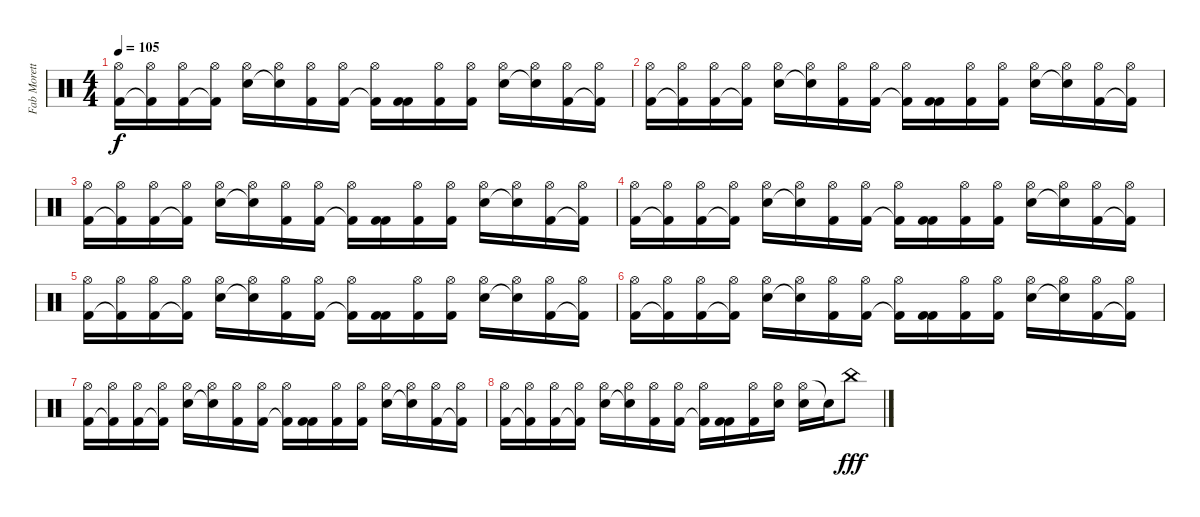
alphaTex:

\track ("Fab Moretti" "Fab Morett") {instrument percussion}
\staff {score}
\articulation defaults
\ts (4 4)
\tempo 105
\clef neutral
\ks c
("Hi-Hat (open)" "Kick (hit) 2").16{dy f} ("Hi-Hat (open)" "Kick (hit) 2"{t}).16 ("Hi-Hat (open)" "Kick (hit) 2").16 ("Hi-Hat (open)" "Kick (hit) 2"{t}).16 ("Hi-Hat (open)" "Snare (hit) 2").16 ("Hi-Hat (open)" "Snare (hit) 2"{t}).16 ("Hi-Hat (open)" "Kick (hit) 2").16 ("Hi-Hat (open)" "Kick (hit) 2").16 ("Hi-Hat (open)" "Kick (hit) 2"{t}).16 ("Kick (hit) 2" "Kick (hit) 2").16 ("Hi-Hat (open)" "Kick (hit) 2").16 ("Hi-Hat (open)" "Kick (hit) 2").16 ("Hi-Hat (open)" "Snare (hit) 2").16 ("Hi-Hat (open)" "Snare (hit) 2"{t}).16 ("Hi-Hat (open)" "Kick (hit) 2").16 ("Hi-Hat (open)" "Kick (hit) 2"{t}).16 |
("Hi-Hat (open)" "Kick (hit) 2").16 ("Hi-Hat (open)" "Kick (hit) 2"{t}).16 ("Hi-Hat (open)" "Kick (hit) 2").16 ("Hi-Hat (open)" "Kick (hit) 2"{t}).16 ("Hi-Hat (open)" "Snare (hit) 2").16 ("Hi-Hat (open)" "Snare (hit) 2"{t}).16 ("Hi-Hat (open)" "Kick (hit) 2").16 ("Hi-Hat (open)" "Kick (hit) 2").16 ("Hi-Hat (open)" "Kick (hit) 2"{t}).16 ("Kick (hit) 2" "Kick (hit) 2").16 ("Hi-Hat (open)" "Kick (hit) 2").16 ("Hi-Hat (open)" "Kick (hit) 2").16 ("Hi-Hat (open)" "Snare (hit) 2").16 ("Hi-Hat (open)" "Snare (hit) 2"{t}).16 ("Hi-Hat (open)" "Kick (hit) 2").16 ("Hi-Hat (open)" "Kick (hit) 2"{t}).16 |
("Hi-Hat (open)" "Kick (hit) 2").16 ("Hi-Hat (open)" "Kick (hit) 2"{t}).16 ("Hi-Hat (open)" "Kick (hit) 2").16 ("Hi-Hat (open)" "Kick (hit) 2"{t}).16 ("Hi-Hat (open)" "Snare (hit) 2").16 ("Hi-Hat (open)" "Snare (hit) 2"{t}).16 ("Hi-Hat (open)" "Kick (hit) 2").16 ("Hi-Hat (open)" "Kick (hit) 2").16 ("Hi-Hat (open)" "Kick (hit) 2"{t}).16 ("Kick (hit) 2" "Kick (hit) 2").16 ("Hi-Hat (open)" "Kick (hit) 2").16 ("Hi-Hat (open)" "Kick (hit) 2").16 ("Hi-Hat (open)" "Snare (hit) 2").16 ("Hi-Hat (open)" "Snare (hit) 2"{t}).16 ("Hi-Hat (open)" "Kick (hit) 2").16 ("Hi-Hat (open)" "Kick (hit) 2"{t}).16 |
("Hi-Hat (open)" "Kick (hit) 2").16 ("Hi-Hat (open)" "Kick (hit) 2"{t}).16 ("Hi-Hat (open)" "Kick (hit) 2").16 ("Hi-Hat (open)" "Kick (hit) 2"{t}).16 ("Hi-Hat (open)" "Snare (hit) 2").16 ("Hi-Hat (open)" "Snare (hit) 2"{t}).16 ("Hi-Hat (open)" "Kick (hit) 2").16 ("Hi-Hat (open)" "Kick (hit) 2").16 ("Hi-Hat (open)" "Kick (hit) 2"{t}).16 ("Kick (hit) 2" "Kick (hit) 2").16 ("Hi-Hat (open)" "Kick (hit) 2").16 ("Hi-Hat (open)" "Kick (hit) 2").16 ("Hi-Hat (open)" "Snare (hit) 2").16 ("Hi-Hat (open)" "Snare (hit) 2"{t}).16 ("Hi-Hat (open)" "Kick (hit) 2").16 ("Hi-Hat (open)" "Kick (hit) 2"{t}).16 |
("Hi-Hat (open)" "Kick (hit) 2").16 ("Hi-Hat (open)" "Kick (hit) 2"{t}).16 ("Hi-Hat (open)" "Kick (hit) 2").16 ("Hi-Hat (open)" "Kick (hit) 2"{t}).16 ("Hi-Hat (open)" "Snare (hit) 2").16 ("Hi-Hat (open)" "Snare (hit) 2"{t}).16 ("Hi-Hat (open)" "Kick (hit) 2").16 ("Hi-Hat (open)" "Kick (hit) 2").16 ("Hi-Hat (open)" "Kick (hit) 2"{t}).16 ("Kick (hit) 2" "Kick (hit) 2").16 ("Hi-Hat (open)" "Kick (hit) 2").16 ("Hi-Hat (open)" "Kick (hit) 2").16 ("Hi-Hat (open)" "Snare (hit) 2").16 ("Hi-Hat (open)" "Snare (hit) 2"{t}).16 ("Hi-Hat (open)" "Kick (hit) 2").16 ("Hi-Hat (open)" "Kick (hit) 2"{t}).16 |
("Hi-Hat (open)" "Kick (hit) 2").16 ("Hi-Hat (open)" "Kick (hit) 2"{t}).16 ("Hi-Hat (open)" "Kick (hit) 2").16 ("Hi-Hat (open)" "Kick (hit) 2"{t}).16 ("Hi-Hat (open)" "Snare (hit) 2").16 ("Hi-Hat (open)" "Snare (hit) 2"{t}).16 ("Hi-Hat (open)" "Kick (hit) 2").16 ("Hi-Hat (open)" "Kick (hit) 2").16 ("Hi-Hat (open)" "Kick (hit) 2"{t}).16 ("Kick (hit) 2" "Kick (hit) 2").16 ("Hi-Hat (open)" "Kick (hit) 2").16 ("Hi-Hat (open)" "Kick (hit) 2").16 ("Hi-Hat (open)" "Snare (hit) 2").16 ("Hi-Hat (open)" "Snare (hit) 2"{t}).16 ("Hi-Hat (open)" "Kick (hit) 2").16 ("Hi-Hat (open)" "Kick (hit) 2"{t}).16 |
("Hi-Hat (open)" "Kick (hit) 2").16 ("Hi-Hat (open)" "Kick (hit) 2"{t}).16 ("Hi-Hat (open)" "Kick (hit) 2").16 ("Hi-Hat (open)" "Kick (hit) 2"{t}).16 ("Hi-Hat (open)" "Snare (hit) 2").16 ("Hi-Hat (open)" "Snare (hit) 2"{t}).16 ("Hi-Hat (open)" "Kick (hit) 2").16 ("Hi-Hat (open)" "Kick (hit) 2").16 ("Hi-Hat (open)" "Kick (hit) 2"{t}).16 ("Kick (hit) 2" "Kick (hit) 2").16 ("Hi-Hat (open)" "Kick (hit) 2").16 ("Hi-Hat (open)" "Kick (hit) 2").16 ("Hi-Hat (open)" "Snare (hit) 2").16 ("Hi-Hat (open)" "Snare (hit) 2"{t}).16 ("Hi-Hat (open)" "Kick (hit) 2").16 ("Hi-Hat (open)" "Kick (hit) 2"{t}).16 |
("Hi-Hat (open)" "Kick (hit) 2").16 ("Hi-Hat (open)" "Kick (hit) 2"{t}).16 ("Hi-Hat (open)" "Kick (hit) 2").16 ("Hi-Hat (open)" "Kick (hit) 2"{t}).16 ("Hi-Hat (open)" "Snare (hit) 2").16 ("Hi-Hat (open)" "Snare (hit) 2"{t}).16 ("Hi-Hat (open)" "Kick (hit) 2").16 ("Hi-Hat (open)" "Kick (hit) 2").16 ("Hi-Hat (open)" "Kick (hit) 2"{t}).16 ("Kick (hit) 2" "Kick (hit) 2").16 ("Hi-Hat (open)" "Kick (hit) 2").16 ("Hi-Hat (open)" "Snare (hit) 2").16 ("Hi-Hat (open)" "Snare (hit) 2").16 "Snare (hit) 2"{t}.16 "China (hit)".8{dy fff}
